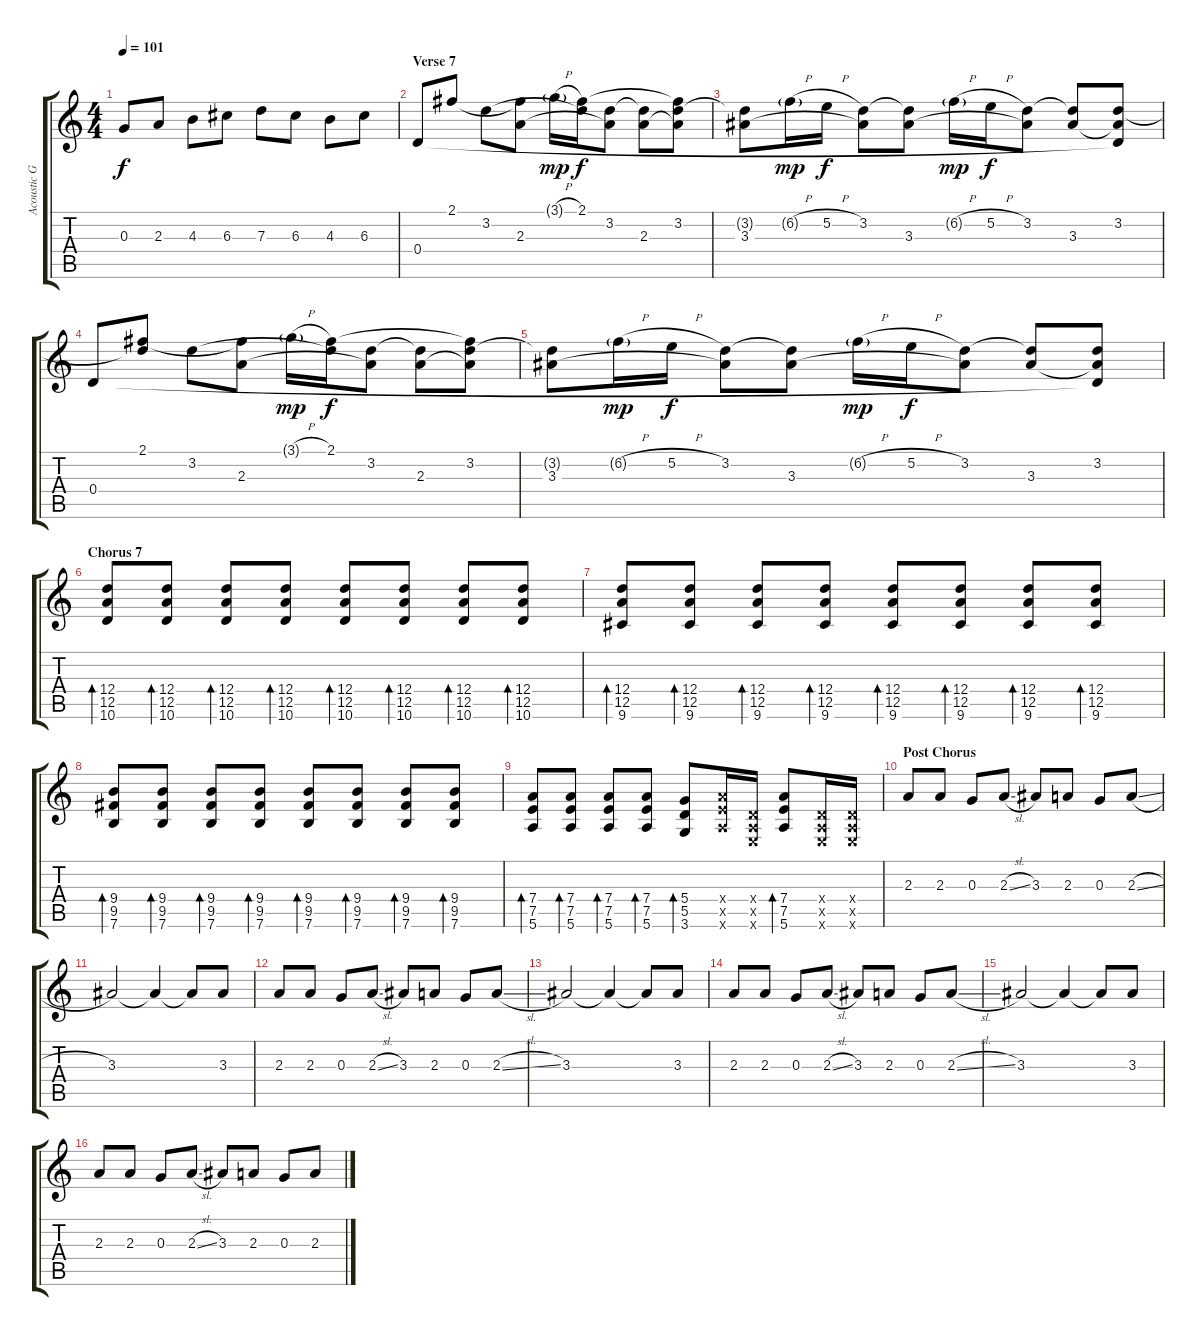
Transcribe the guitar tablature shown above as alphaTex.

\track ("Acoustic Guitiar (KG)" "Acoustic G") {instrument acousticguitarsteel}
\staff {score tabs}
\tuning (E4 B3 G3 D3 A2 E2) {hide}
\ts (4 4)
\tempo 101
\clef g2
\ks c
0.3.8{dy f} 2.3.8 4.3.8 6.3.8 7.3.8 6.3.8 4.3.8 6.3.8 |
\section ("" "Verse 7")
0.4.8 2.1.8 3.2.8 (2.1{t} 2.3).8 3.1{h g}.16{dy mp} (2.1 3.2{t}).16{dy f} (3.2 2.3{t}).8 (3.2{t} 2.3).8 (2.1{t} 3.2 2.3{t}).8 |
(3.2{t} 3.3).8 6.2{h g}.16{dy mp} 5.2{h}.16{dy f} (3.2 3.3{t}).8 (3.2{t} 3.3).8 6.2{h g}.16{dy mp} 5.2{h}.16{dy f} (3.2 3.3{t}).8 (3.2{t} 3.3).8 (3.2 3.3{t} 0.4{t}).8 |
0.4.8 (2.1 3.2{t}).8 3.2.8 (2.1{t} 2.3).8 3.1{h g}.16{dy mp} (2.1 3.2{t}).16{dy f} (3.2 2.3{t}).8 (3.2{t} 2.3).8 (2.1{t} 3.2 2.3{t}).8 |
(3.2{t} 3.3).8 6.2{h g}.16{dy mp} 5.2{h}.16{dy f} (3.2 3.3{t}).8 (3.2{t} 3.3).8 6.2{h g}.16{dy mp} 5.2{h}.16{dy f} (3.2 3.3{t}).8 (3.2{t} 3.3).8 (3.2 3.3{t} 0.4{t}).8 |
\section ("" "Chorus 7")
(12.4 12.5 10.6).8{bd 30} (12.4 12.5 10.6).8{bd 30} (12.4 12.5 10.6).8{bd 30} (12.4 12.5 10.6).8{bd 30} (12.4 12.5 10.6).8{bd 30} (12.4 12.5 10.6).8{bd 30} (12.4 12.5 10.6).8{bd 30} (12.4 12.5 10.6).8{bd 30} |
(12.4 12.5 9.6).8{bd 30} (12.4 12.5 9.6).8{bd 30} (12.4 12.5 9.6).8{bd 30} (12.4 12.5 9.6).8{bd 30} (12.4 12.5 9.6).8{bd 30} (12.4 12.5 9.6).8{bd 30} (12.4 12.5 9.6).8{bd 30} (12.4 12.5 9.6).8{bd 30} |
(9.4 9.5 7.6).8{bd 30} (9.4 9.5 7.6).8{bd 30} (9.4 9.5 7.6).8{bd 30} (9.4 9.5 7.6).8{bd 30} (9.4 9.5 7.6).8{bd 30} (9.4 9.5 7.6).8{bd 30} (9.4 9.5 7.6).8{bd 30} (9.4 9.5 7.6).8{bd 30} |
(7.4 7.5 5.6).8{bd 30} (7.4 7.5 5.6).8{bd 30} (7.4 7.5 5.6).8{bd 30} (7.4 7.5 5.6).8{bd 30} (5.4 5.5 3.6).8{bd 30} (7.4{x} 7.5{x} 5.6{x}).16 (0.4{x} 0.5{x} 0.6{x}).16 (7.4 7.5 5.6).8{bd 30} (0.4{x} 0.5{x} 0.6{x}).16 (0.4{x} 0.5{x} 0.6{x}).16 |
\section ("" "Post Chorus")
2.3.8{volume 11} 2.3.8 0.3.8 2.3{sl}.8 3.3.8 2.3.8 0.3.8 2.3{sl}.8 |
3.3.2 3.3{t}.4 3.3{t}.8 3.3.8 |
2.3.8 2.3.8 0.3.8 2.3{sl}.8 3.3.8 2.3.8 0.3.8 2.3{sl}.8 |
3.3.2 3.3{t}.4 3.3{t}.8 3.3.8 |
2.3.8 2.3.8 0.3.8 2.3{sl}.8 3.3.8 2.3.8 0.3.8 2.3{sl}.8 |
3.3.2 3.3{t}.4 3.3{t}.8 3.3.8 |
2.3.8 2.3.8 0.3.8 2.3{sl}.8 3.3.8 2.3.8 0.3.8 2.3{sl}.8
